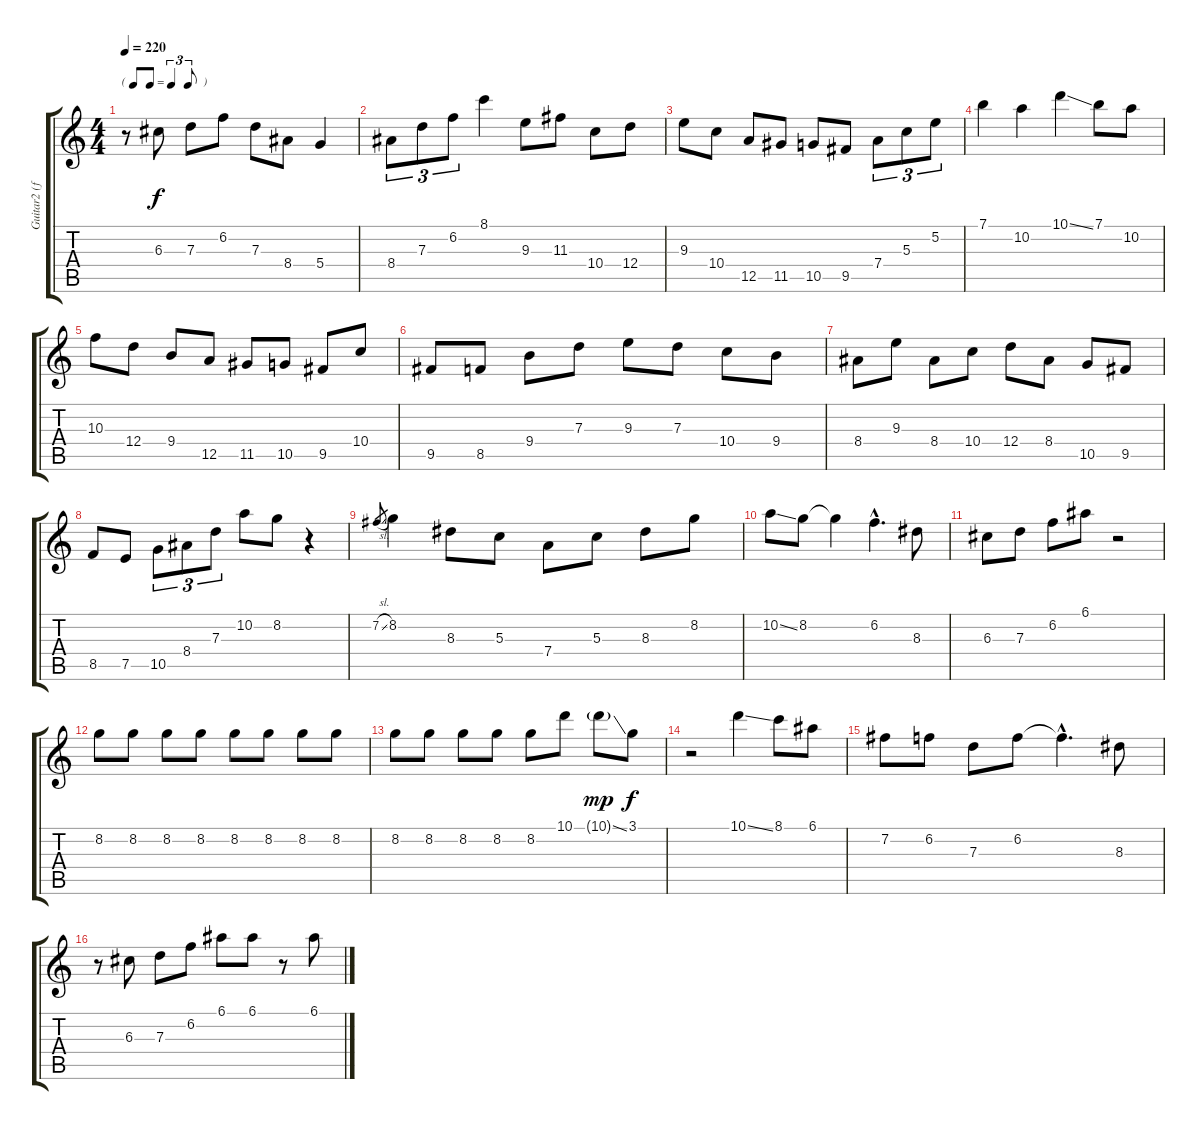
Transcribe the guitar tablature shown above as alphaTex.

\track ("Guitar2 (for sound)" "Guitar2 (f") {instrument electricbassfinger}
\staff {score tabs}
\tuning (E4 B3 G3 D3 A2 E2) {hide}
\ts (4 4)
\tf triplet8th
\tempo 220
\clef g2
\ks c
r.8{dy f} 6.3.8 7.3.8 6.2.8 7.3.8 8.4.8 5.4.4 |
8.4.8{tu (3 2)} 7.3.8{tu (3 2)} 6.2.8{tu (3 2)} 8.1.4 9.3.8 11.3.8 10.4.8 12.4.8 |
9.3.8 10.4.8 12.5.8 11.5.8 10.5.8 9.5.8 7.4.8{tu (3 2)} 5.3.8{tu (3 2)} 5.2.8{tu (3 2)} |
7.1.4 10.2.4 10.1{ss}.4 7.1.8 10.2.8 |
10.3.8 12.4.8 9.4.8 12.5.8 11.5.8 10.5.8 9.5.8 10.4.8 |
9.5.8 8.5.8 9.4.8 7.3.8 9.3.8 7.3.8 10.4.8 9.4.8 |
8.4.8 9.3.8 8.4.8 10.4.8 12.4.8 8.4.8 10.5.8 9.5.8 |
8.5.8 7.5.8 10.5.8{tu (3 2)} 8.4.8{tu (3 2)} 7.3.8{tu (3 2)} 10.2.8 8.2.8 r.4 |
7.2{sl}.8{gr} 8.2.4 8.3.8 5.3.8 7.4.8 5.3.8 8.3.8 8.2.8 |
10.2{ss}.8 8.2.8 8.2{t}.4 6.2{hac}.4{d} 8.3.8 |
6.3.8 7.3.8 6.2.8 6.1.8 r.2 |
8.2.8 8.2.8 8.2.8 8.2.8 8.2.8 8.2.8 8.2.8 8.2.8 |
8.2.8 8.2.8 8.2.8 8.2.8 8.2.8 10.1.8 10.1{ss g}.8{dy mp} 3.1.8{dy f} |
r.2 10.1{ss}.4 8.1.8 6.1.8 |
7.2.8 6.2.8 7.3.8 6.2.8 6.2{hac t}.4{d} 8.3.8 |
r.8 6.3.8 7.3.8 6.2.8 6.1.8 6.1.8 r.8 6.1.8
